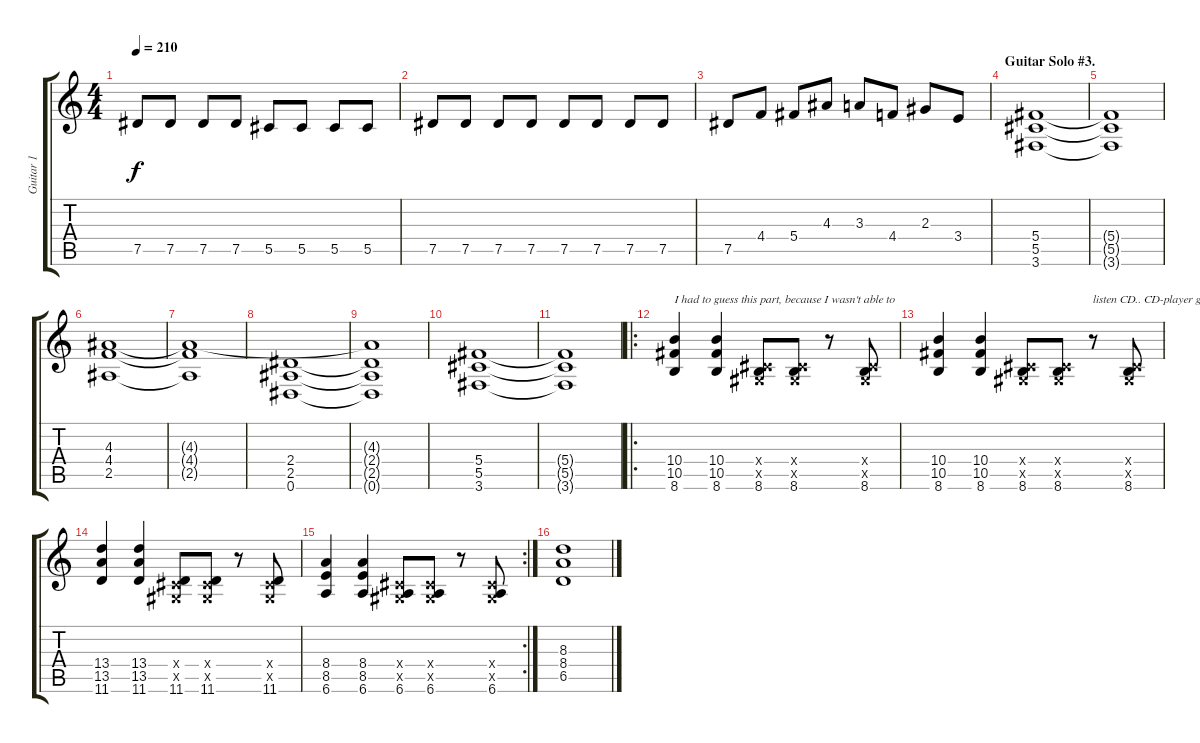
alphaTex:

\track ("Guitar 1" "Guitar 1") {instrument distortionguitar}
\staff {score tabs}
\tuning (Eb4 Bb3 Gb3 Db3 Ab2 Eb2) {hide}
\ts (4 4)
\tempo 210
\clef g2
\ks c
7.5.8{dy f} 7.5.8 7.5.8 7.5.8 5.5.8 5.5.8 5.5.8 5.5.8 |
7.5.8 7.5.8 7.5.8 7.5.8 7.5.8 7.5.8 7.5.8 7.5.8 |
7.5.8 4.4.8 5.4.8 4.3.8 3.3.8 4.4.8 2.3.8 3.4.8 |
\section ("" "Guitar Solo #3.")
(5.4 5.5 3.6).1 |
(5.4{t} 5.5{t} 3.6{t}).1 |
(4.3 4.4 2.5).1 |
(4.3{t} 4.4{t} 2.5{t}).1 |
(2.4 2.5 0.6).1 |
(4.3{t} 2.4{t} 2.5{t} 0.6{t}).1 |
(5.4 5.5 3.6).1 |
(5.4{t} 5.5{t} 3.6{t}).1 |
\ro
(10.4 10.5 8.6).4{txt "I had to guess this part, because I wasn't able to" volume 11} (10.4 10.5 8.6).4 (0.4{x} 0.5{x} 8.6).8 (0.4{x} 0.5{x} 8.6).8 r.8 (0.4{x} 0.5{x} 8.6).8 |
(10.4 10.5 8.6).4 (10.4 10.5 8.6).4 (0.4{x} 0.5{x} 8.6).8 (0.4{x} 0.5{x} 8.6).8 r.8{txt "listen CD.. CD-player got broken :("} (0.4{x} 0.5{x} 8.6).8 |
(13.4 13.5 11.6).4 (13.4 13.5 11.6).4 (0.4{x} 0.5{x} 11.6).8 (0.4{x} 0.5{x} 11.6).8 r.8 (0.4{x} 0.5{x} 11.6).8 |
\rc 2
(8.4 8.5 6.6).4 (8.4 8.5 6.6).4 (0.4{x} 0.5{x} 6.6).8 (0.4{x} 0.5{x} 6.6).8 r.8 (0.4{x} 0.5{x} 6.6).8 |
(8.3 8.4 6.5).1
